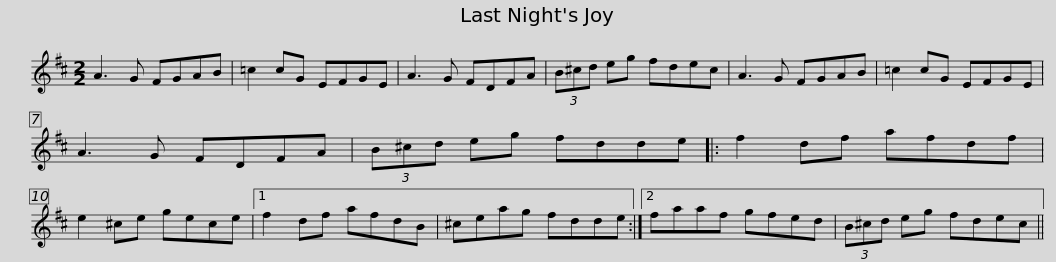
X:1
L:1/8
M:2/2
I:linebreak $
K:D
V:1 treble
V:1
 A3 G FGAB | =c2 cG EFGE | A3 G FDFA | (3B^cd eg fdec | A3 G FGAB |$ %5
 =c2 cG EFGE | A3 G FDFA | (3B^cd eg fdde |: f2 df afdf | e2 ^ce gece |1$ %10
 f2 df afdB | ^ceag fdde :|2 faaf gfed | (3B^cd eg fdec || %14
